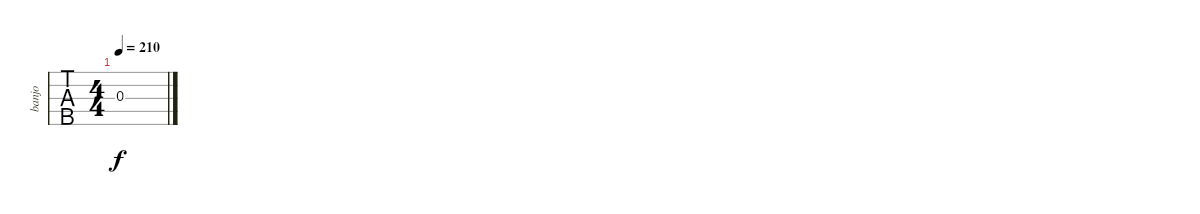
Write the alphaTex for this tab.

\track ("banjo" "banjo") {instrument banjo}
\staff {tabs}
\tuning (D4 B3 G3 D3 G4) {hide}
\displaytranspose 12
\ts (4 4)
\tempo 210
\clef g2
\ks c
0.3.1{dy f}
